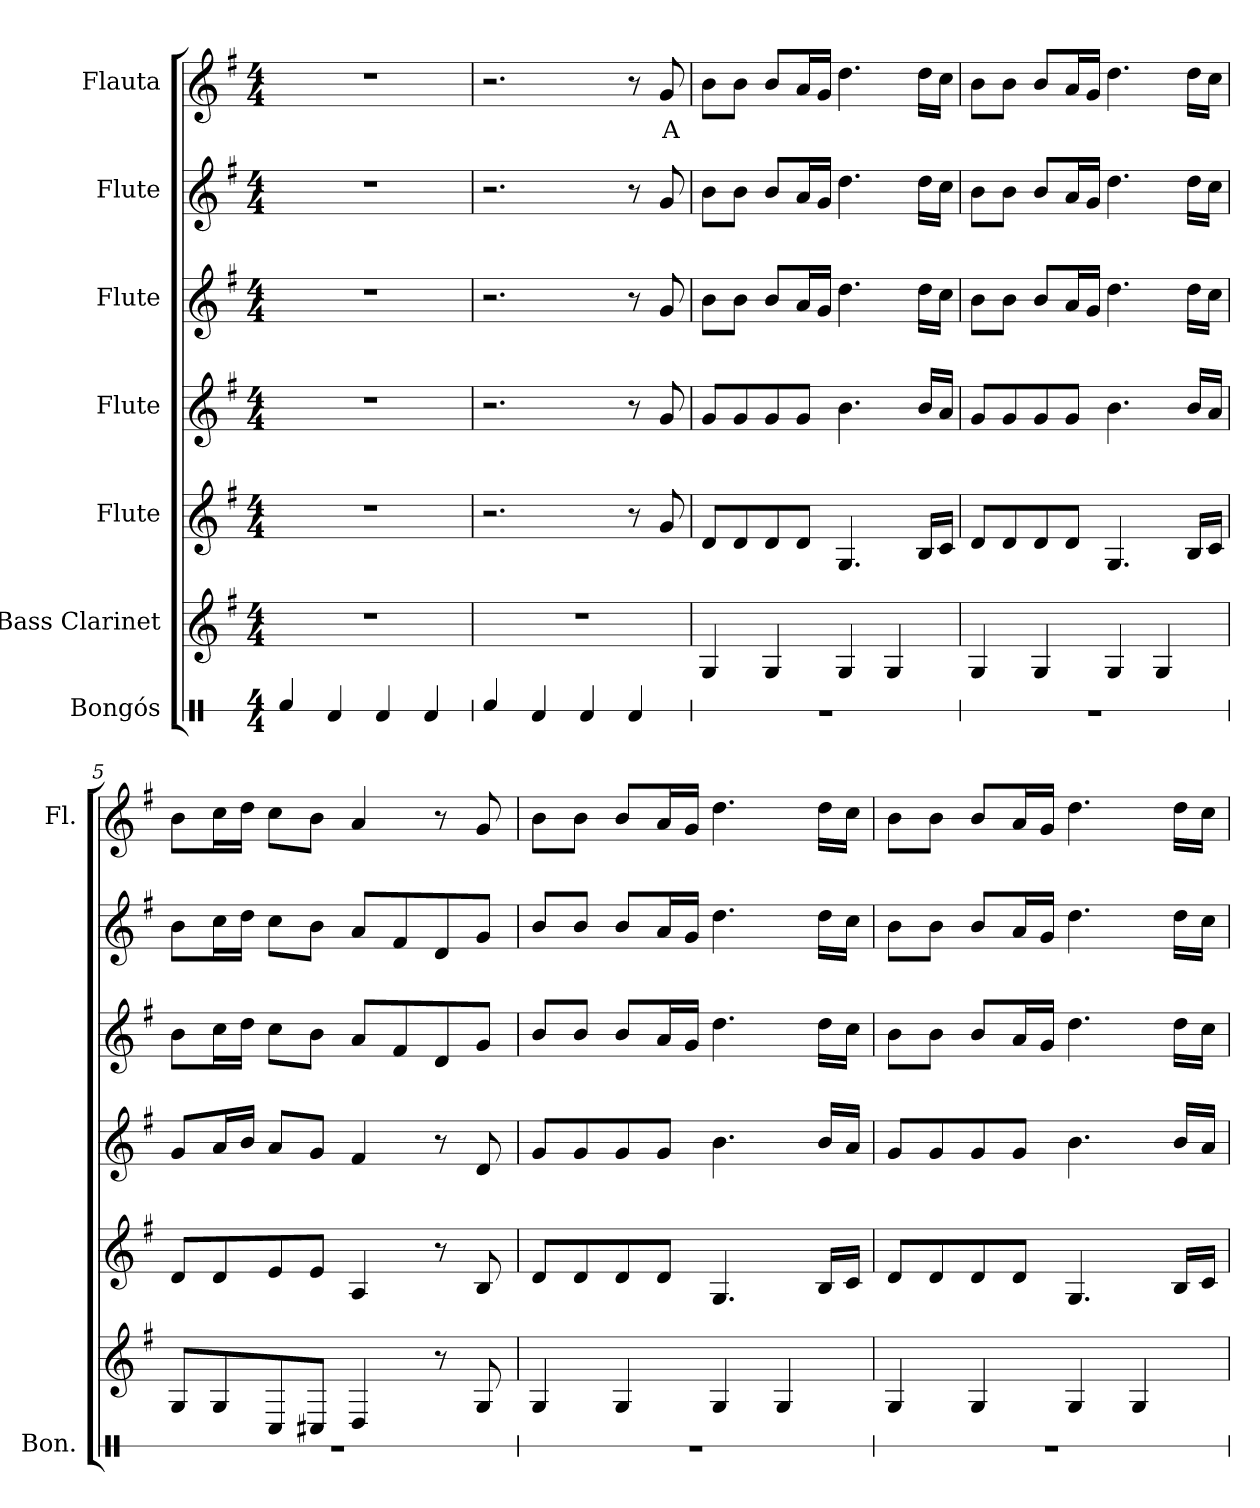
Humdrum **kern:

**kern	**kern	**kern	**kern	**kern	**kern	**kern	**text
*part7	*part6	*part5	*part4	*part3	*part2	*part1	*part1
*staff7	*staff6	*staff5	*staff4	*staff3	*staff2	*staff1	*staff1
*I"Bongós	*I"Bass Clarinet	*I"Flute	*I"Flute	*I"Flute	*I"Flute	*I"Flauta	*
*I'Bon.	*	*	*	*	*	*I'Fl.	*
*stria1	*	*	*	*	*	*	*
*clefX	*clefG2	*clefG2	*clefG2	*clefG2	*clefG2	*clefG2	*
*	*ITrd8c14	*	*	*	*	*	*
*k[]	*k[f#]	*k[f#]	*k[f#]	*k[f#]	*k[f#]	*k[f#]	*
*M4/4	*M4/4	*M4/4	*M4/4	*M4/4	*M4/4	*M4/4	*
*MM80	*MM80	*MM80	*MM80	*MM80	*MM80	*MM80	*
=1	=1	=1	=1	=1	=1	=1	=1
4Rf/	1r	1r	1r	1r	1r	1r	.
4Rd/	.	.	.	.	.	.	.
4Rd/	.	.	.	.	.	.	.
4Rd/	.	.	.	.	.	.	.
=2	=2	=2	=2	=2	=2	=2	=2
4Rf/	1r	2.r	2.r	2.r	2.r	2.r	.
4Rd/	.	.	.	.	.	.	.
4Rd/	.	.	.	.	.	.	.
4Rd/	.	8r	8r	8r	8r	8r	.
!	!	!	!	!	!	!	!LO:LY:b
.	.	8g/	8g/	8g/	8g/	8g/	A
=3	=3	=3	=3	=3	=3	=3	=3
1r	4GG/	8d/L	8g/L	8b\L	8b\L	8b\L	.
.	.	8d/	8g/	8b\J	8b\J	8b\J	.
.	4GG/	8d/	8g/	8b/L	8b/L	8b/L	.
.	.	8d/J	8g/J	16a/L	16a/L	16a/L	.
.	.	.	.	16g/JJ	16g/JJ	16g/JJ	.
.	4GG/	4.G/	4.b\	4.dd\	4.dd\	4.dd\	.
.	4GG/	.	.	.	.	.	.
.	.	16B/LL	16b/LL	16dd\LL	16dd\LL	16dd\LL	.
.	.	16c/JJ	16a/JJ	16cc\JJ	16cc\JJ	16cc\JJ	.
=4	=4	=4	=4	=4	=4	=4	=4
1r	4GG/	8d/L	8g/L	8b\L	8b\L	8b\L	.
.	.	8d/	8g/	8b\J	8b\J	8b\J	.
.	4GG/	8d/	8g/	8b/L	8b/L	8b/L	.
.	.	8d/J	8g/J	16a/L	16a/L	16a/L	.
.	.	.	.	16g/JJ	16g/JJ	16g/JJ	.
.	4GG/	4.G/	4.b\	4.dd\	4.dd\	4.dd\	.
.	4GG/	.	.	.	.	.	.
.	.	16B/LL	16b/LL	16dd\LL	16dd\LL	16dd\LL	.
.	.	16c/JJ	16a/JJ	16cc\JJ	16cc\JJ	16cc\JJ	.
=5	=5	=5	=5	=5	=5	=5	=5
1r	8GG/L	8d/L	8g/L	8b\L	8b\L	8b\L	.
.	8GG/	8d/	16a/L	16cc\L	16cc\L	16cc\L	.
.	.	.	16b/JJ	16dd\JJ	16dd\JJ	16dd\JJ	.
.	8CC/	8e/	8a/L	8cc\L	8cc\L	8cc\L	.
.	8CC#X/J	8e/J	8g/J	8b\J	8b\J	8b\J	.
.	4DD/	4A/	4f#/	8a/L	8a/L	4a/	.
.	.	.	.	8f#/	8f#/	.	.
.	8r	8r	8r	8d/	8d/	8r	.
.	8GG/	8B/	8d/	8g/J	8g/J	8g/	.
=6	=6	=6	=6	=6	=6	=6	=6
1r	4GG/	8d/L	8g/L	8b/L	8b/L	8b\L	.
.	.	8d/	8g/	8b/J	8b/J	8b\J	.
.	4GG/	8d/	8g/	8b/L	8b/L	8b/L	.
.	.	8d/J	8g/J	16a/L	16a/L	16a/L	.
.	.	.	.	16g/JJ	16g/JJ	16g/JJ	.
.	4GG/	4.G/	4.b\	4.dd\	4.dd\	4.dd\	.
.	4GG/	.	.	.	.	.	.
.	.	16B/LL	16b/LL	16dd\LL	16dd\LL	16dd\LL	.
.	.	16c/JJ	16a/JJ	16cc\JJ	16cc\JJ	16cc\JJ	.
=7	=7	=7	=7	=7	=7	=7	=7
1r	4GG/	8d/L	8g/L	8b\L	8b\L	8b\L	.
.	.	8d/	8g/	8b\J	8b\J	8b\J	.
.	4GG/	8d/	8g/	8b/L	8b/L	8b/L	.
.	.	8d/J	8g/J	16a/L	16a/L	16a/L	.
.	.	.	.	16g/JJ	16g/JJ	16g/JJ	.
.	4GG/	4.G/	4.b\	4.dd\	4.dd\	4.dd\	.
.	4GG/	.	.	.	.	.	.
.	.	16B/LL	16b/LL	16dd\LL	16dd\LL	16dd\LL	.
.	.	16c/JJ	16a/JJ	16cc\JJ	16cc\JJ	16cc\JJ	.
=	=	=	=	=	=	=	=
*-	*-	*-	*-	*-	*-	*-	*-
